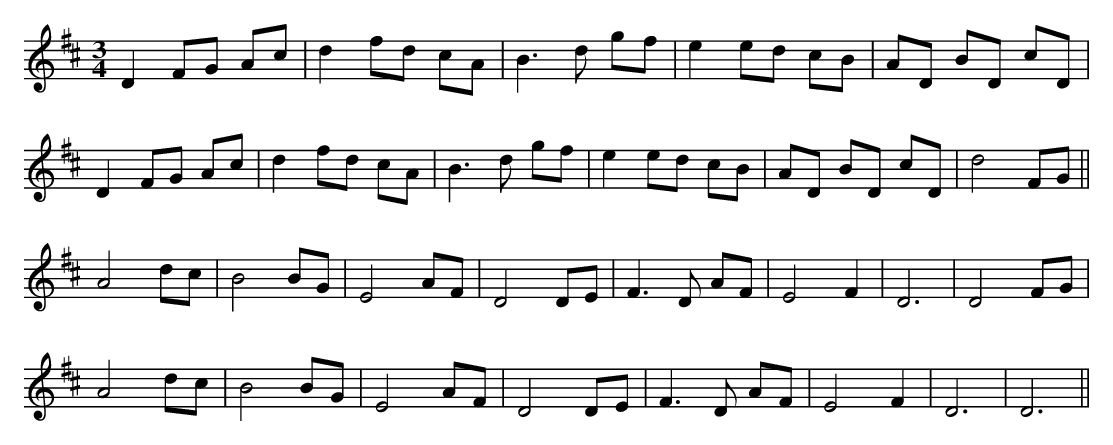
X:1
M:3/4
K:D
D2 FG Ac|d2 fd cA|B3d gf|e2 ed cB|AD BD cD|
D2 FG Ac|d2 fd cA|B3d gf|e2 ed cB|AD BD cD|d4 FG||
A4 dc|B4 BG|E4 AF|D4 DE|F3D AF|E4 F2|D6|D4 FG|
A4 dc|B4 BG|E4 AF|D4 DE|F3D AF|E4 F2|D6|D6||
